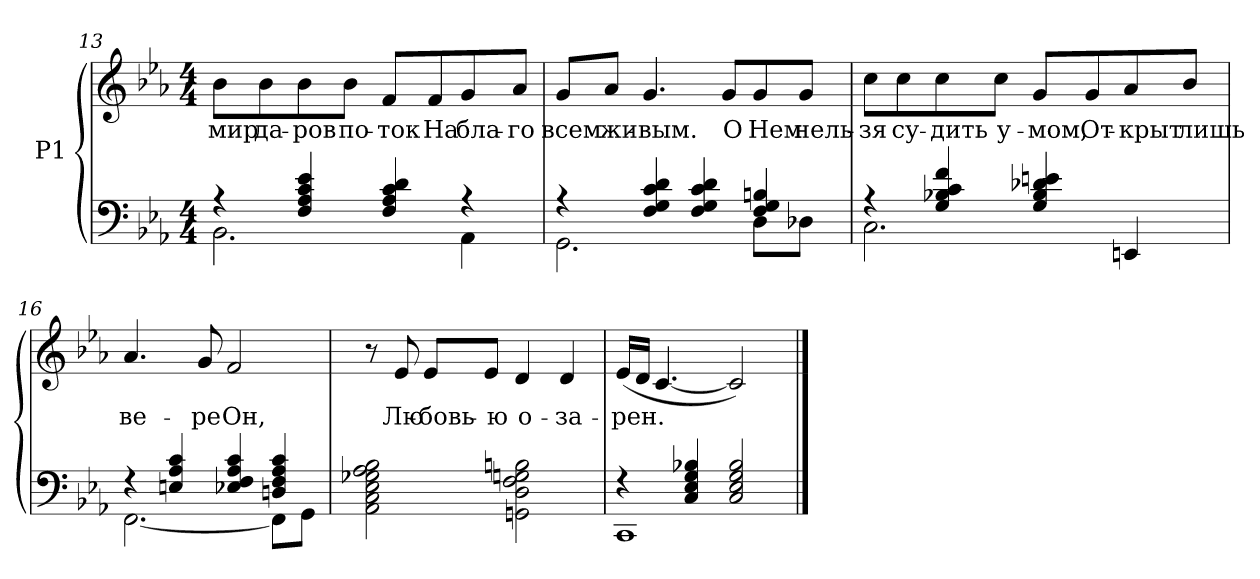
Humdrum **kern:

**kern	**kern	**text
*part1	*part1	*part1
*staff2	*staff1	*staff1
*I"P1	*	*
*clefF4	*clefG2	*
*k[b-e-a-]	*k[b-e-a-]	*
*E-:	*E-:	*
*M4/4	*M4/4	*
=13	=13	=13
*^	*	*
!	!	!	!LO:LY:b:color=#000000
4r	2.BB-i\	8b-i\L	мир
!	!	!	!LO:LY:b:color=#000000
.	.	8b-i\	да-
!	!	!	!LO:LY:b:color=#000000
4Fi/ 4A-i 4ci 4e-i	.	8b-i\	-ров
!	!	!	!LO:LY:b:color=#000000
.	.	8b-i\J	по-
!	!	!	!LO:LY:b:color=#000000
4Fi/ 4A-i 4ci 4di	.	8fi/L	-ток
!	!	!	!LO:LY:b:color=#000000
.	.	8fi/	На
!	!	!	!LO:LY:b:color=#000000
4r	4AA-i\	8gi/	бла-
!	!	!	!LO:LY:b:color=#000000
.	.	8a-i/J	-го
=14	=14	=14	=14
!	!	!	!LO:LY:b:color=#000000
4r	2.GGi\	8gi/L	всем
!	!	!	!LO:LY:b:color=#000000
.	.	8a-i/J	жи-
!	!	!	!LO:LY:b:color=#000000
4Fi/ 4Gi 4ci 4di	.	4.gi/	-вым.
4Fi/ 4Gi 4ci 4di	.	.	.
!	!	!	!LO:LY:b:color=#000000
.	.	8gi/L	О
!	!	!	!LO:LY:b:color=#000000
4Fi/ 4Gi 4Bni	8Di\L	8gi/	Нем
!	!	!	!LO:LY:b:color=#000000
.	8D-Xi\J	8gi/J	нель-
!!LO:LB:g=z
=15	=15	=15	=15
!	!	!	!LO:LY:b:color=#000000
4r	2.Ci\	8cci\L	-зя
!	!	!	!LO:LY:b:color=#000000
.	.	8cci\	су-
!	!	!	!LO:LY:b:color=#000000
4Gi/ 4B-Xi 4ci 4fi	.	8cci\	-дить
!	!	!	!LO:LY:b:color=#000000
.	.	8cci\J	у-
!	!	!	!LO:LY:b:color=#000000
4Gi/ 4B-i 4d-Xi 4eni	.	8gi/L	-мом,
!	!	!	!LO:LY:b:color=#000000
.	.	8gi/	От-
!	!	!	!LO:LY:b:color=#000000
4EEni/	4ryy	8a-i/	-крыт
!	!	!	!LO:LY:b:color=#000000
.	.	8b-i/J	лишь
=16	=16	=16	=16
!	!	!	!LO:LY:b:color=#000000
4r	[<2.FFi\	4.a-i/	ве-
4Eni/ 4A-i 4ci	.	.	.
!	!	!	!LO:LY:b:color=#000000
.	.	8gi/	-ре
!	!	!	!LO:LY:b:color=#000000
4E-Xi/ 4Fi 4A-i 4ci	.	2fi/	Он,
4Dni/ 4Fi 4A-i 4ci	8FFi\L]	.	.
.	8GGi\J	.	.
*v	*v	*	*
!!LO:LB:g=z
=17	=17	=17
2AA-i\ 2Ci 2E-i 2G-Xi 2A-i 2B-i	8r	.
!	!	!LO:LY:b:color=#000000
.	8e-i/	Лю-
!	!	!LO:LY:b:color=#000000
.	8e-i/L	-бовь-
!	!	!LO:LY:b:color=#000000
.	8e-i/J	-ю
!	!	!LO:LY:b:color=#000000
2GGni\ 2Di 2Fi 2Gni 2Bni	4di/	о-
!	!	!LO:LY:b:color=#000000
.	4di/	-за-
=18	=18	=18
*^	*	*
!	!	!	!LO:LY:b:color=#000000
4r	1CCi	(16e-i/LL	-рен.
.	.	16di/JJ	.
.	.	[<4.ci/	.
4Ci/ 4E-i 4Gi 4B-Xi	.	.	.
2Ci/ 2E-i 2Gi 2B-i	.	2ci/])	.
*v	*v	*	*
==	==	==
*-	*-	*-
